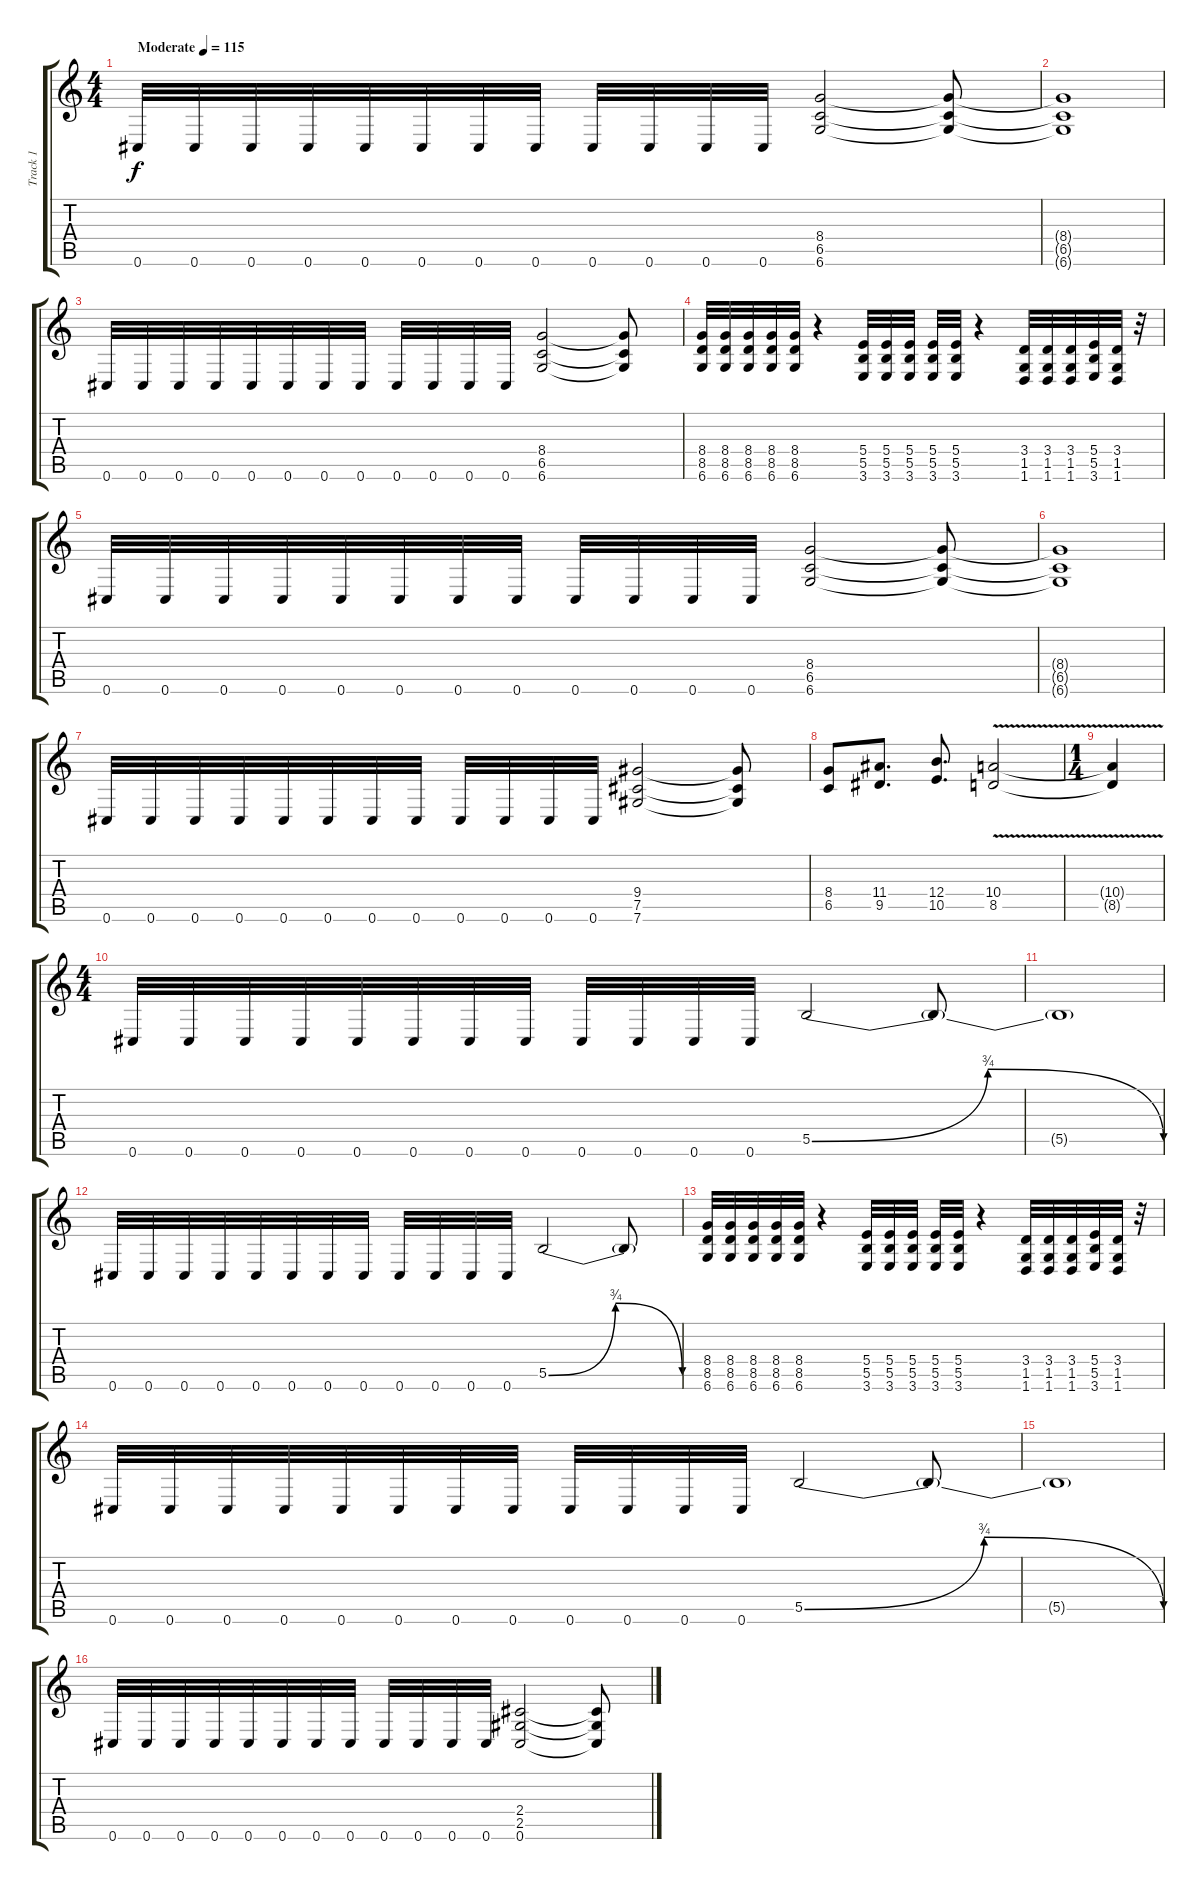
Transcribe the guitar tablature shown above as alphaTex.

\track ("Track 1" "Track 1") {instrument distortionguitar}
\staff {score tabs}
\tuning (Db4 Ab3 E3 B2 Gb2 Db2) {hide}
\ts (4 4)
\tempo (115 "Moderate")
\clef g2
\ks c
0.6.32{dy f instrument distortionguitar} 0.6.32 0.6.32 0.6.32 0.6.32 0.6.32 0.6.32 0.6.32 0.6.32 0.6.32 0.6.32 0.6.32 (8.4 6.5 6.6).2 (8.4{t} 6.5{t} 6.6{t}).8 |
(8.4{t} 6.5{t} 6.6{t}).1 |
0.6.32 0.6.32 0.6.32 0.6.32 0.6.32 0.6.32 0.6.32 0.6.32 0.6.32 0.6.32 0.6.32 0.6.32 (8.4 6.5 6.6).2 (8.4{t} 6.5{t} 6.6{t}).8 |
(8.4 8.5 6.6).32 (8.4 8.5 6.6).32 (8.4 8.5 6.6).32 (8.4 8.5 6.6).32 (8.4 8.5 6.6).32 r.4 (5.4 5.5 3.6).32 (5.4 5.5 3.6).32 (5.4 5.5 3.6).32 (5.4 5.5 3.6).32 (5.4 5.5 3.6).32 r.4 (3.4 1.5 1.6).32 (3.4 1.5 1.6).32 (3.4 1.5 1.6).32 (5.4 5.5 3.6).32 (3.4 1.5 1.6).32 r.32 |
0.6.32 0.6.32 0.6.32 0.6.32 0.6.32 0.6.32 0.6.32 0.6.32 0.6.32 0.6.32 0.6.32 0.6.32 (8.4 6.5 6.6).2 (8.4{t} 6.5{t} 6.6{t}).8 |
(8.4{t} 6.5{t} 6.6{t}).1 |
0.6.32 0.6.32 0.6.32 0.6.32 0.6.32 0.6.32 0.6.32 0.6.32 0.6.32 0.6.32 0.6.32 0.6.32 (9.4 7.5 7.6).2 (9.4{t} 7.5{t} 7.6{t}).8 |
(8.4 6.5).8 (11.4 9.5).8{d} (12.4 10.5).8{d} (10.4{v} 8.5).2 |
\ts (1 4)
(10.4{t} 8.5{t}).4 |
\ts (4 4)
0.6.32 0.6.32 0.6.32 0.6.32 0.6.32 0.6.32 0.6.32 0.6.32 0.6.32 0.6.32 0.6.32 0.6.32 5.5{be (bendrelease 0 0 30 3 30 3 60 0)}.2 5.5{t}.8 |
5.5{t}.1 |
0.6.32 0.6.32 0.6.32 0.6.32 0.6.32 0.6.32 0.6.32 0.6.32 0.6.32 0.6.32 0.6.32 0.6.32 5.5{be (bendrelease 0 0 30 3 30 3 60 0)}.2 5.5{t}.8 |
(8.4 8.5 6.6).32 (8.4 8.5 6.6).32 (8.4 8.5 6.6).32 (8.4 8.5 6.6).32 (8.4 8.5 6.6).32 r.4 (5.4 5.5 3.6).32 (5.4 5.5 3.6).32 (5.4 5.5 3.6).32 (5.4 5.5 3.6).32 (5.4 5.5 3.6).32 r.4 (3.4 1.5 1.6).32 (3.4 1.5 1.6).32 (3.4 1.5 1.6).32 (5.4 5.5 3.6).32 (3.4 1.5 1.6).32 r.32 |
0.6.32 0.6.32 0.6.32 0.6.32 0.6.32 0.6.32 0.6.32 0.6.32 0.6.32 0.6.32 0.6.32 0.6.32 5.5{be (bendrelease 0 0 30 3 30 3 60 0)}.2 5.5{t}.8 |
5.5{t}.1 |
0.6.32 0.6.32 0.6.32 0.6.32 0.6.32 0.6.32 0.6.32 0.6.32 0.6.32 0.6.32 0.6.32 0.6.32 (2.4 2.5 0.6).2 (2.4{t} 2.5{t} 0.6{t}).8
